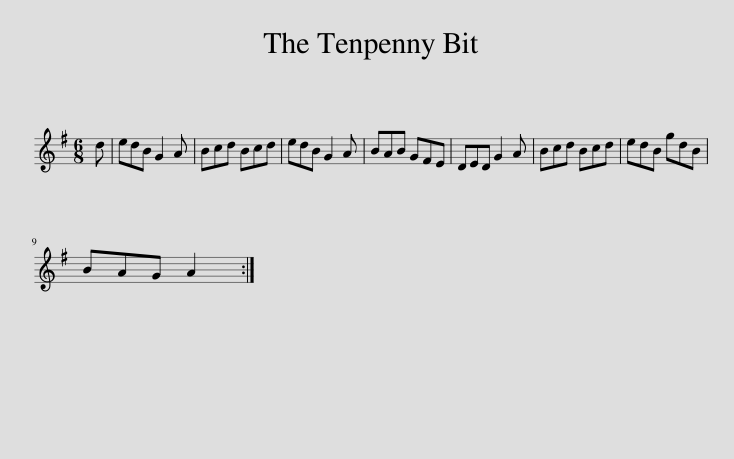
X:1
L:1/8
M:6/8
I:linebreak $
K:G
V:1 treble
V:1
 d | edB G2 A | Bcd Bcd | edB G2 A | BAB GFE | %5
 DED G2 A | Bcd Bcd | edB gdB |$ BAG A2 :| %9
